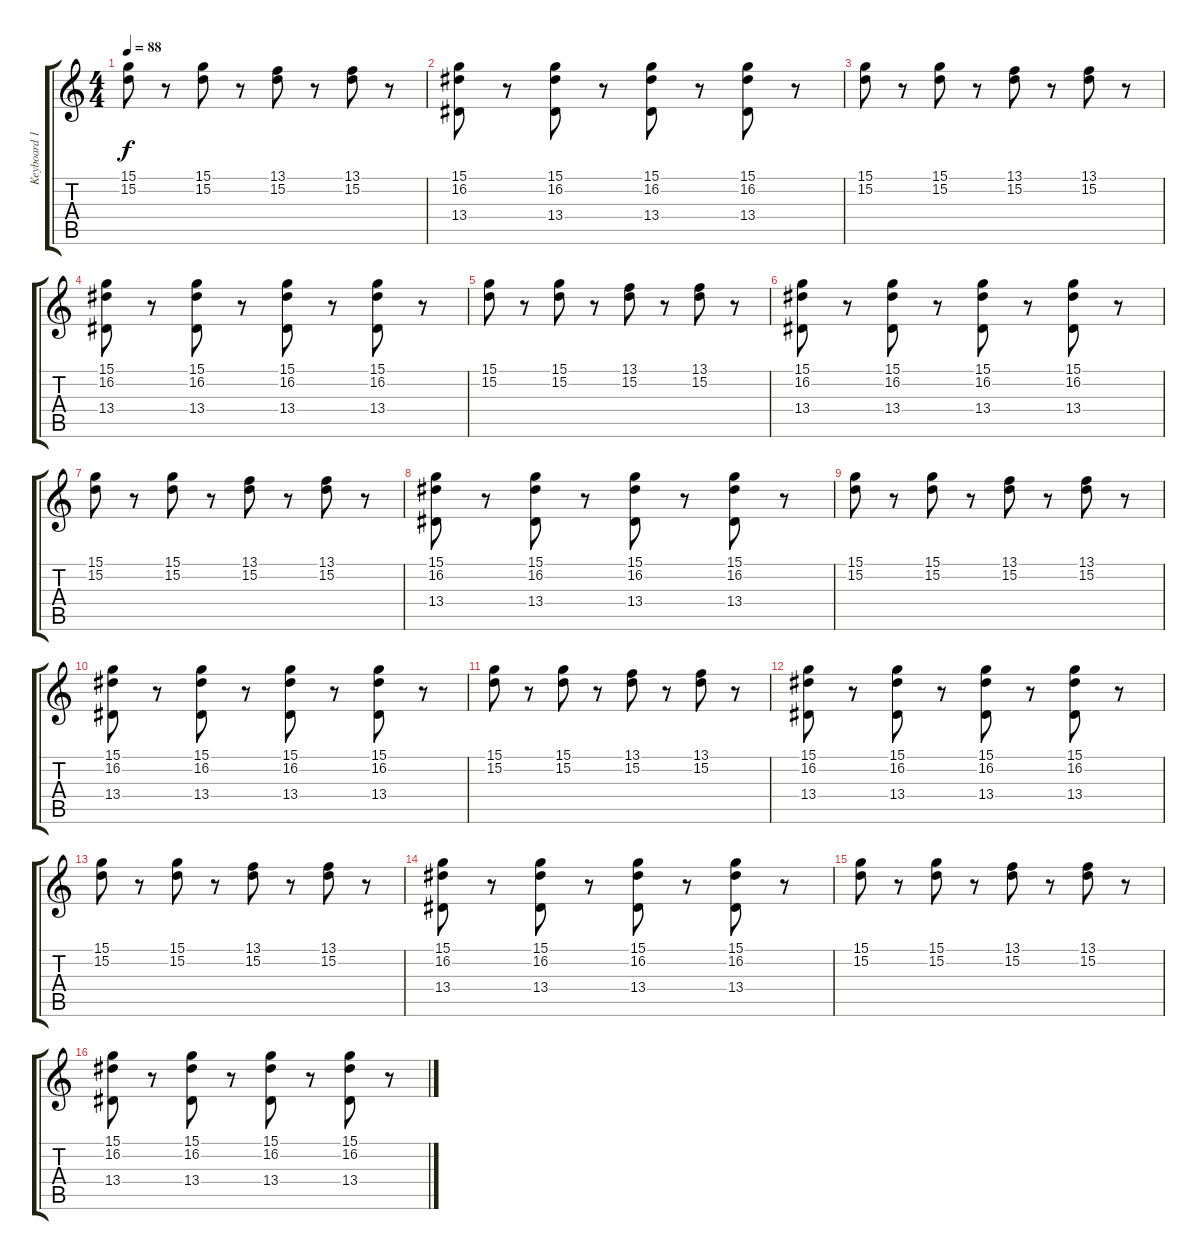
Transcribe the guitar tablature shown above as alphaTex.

\track ("Keyboard 1" "Keyboard 1") {instrument drawbarorgan}
\staff {score tabs}
\tuning (E4 B3 G3 D3 A2 E2) {hide}
\ts (4 4)
\tempo 88
\clef g2
\ks c
(15.1 15.2).8{dy f} r.8 (15.1 15.2).8 r.8 (13.1 15.2).8 r.8 (13.1 15.2).8 r.8 |
(15.1 16.2 13.4).8 r.8 (15.1 16.2 13.4).8 r.8 (15.1 16.2 13.4).8 r.8 (15.1 16.2 13.4).8 r.8 |
(15.1 15.2).8 r.8 (15.1 15.2).8 r.8 (13.1 15.2).8 r.8 (13.1 15.2).8 r.8 |
(15.1 16.2 13.4).8 r.8 (15.1 16.2 13.4).8 r.8 (15.1 16.2 13.4).8 r.8 (15.1 16.2 13.4).8 r.8 |
(15.1 15.2).8 r.8 (15.1 15.2).8 r.8 (13.1 15.2).8 r.8 (13.1 15.2).8 r.8 |
(15.1 16.2 13.4).8 r.8 (15.1 16.2 13.4).8 r.8 (15.1 16.2 13.4).8 r.8 (15.1 16.2 13.4).8 r.8 |
(15.1 15.2).8 r.8 (15.1 15.2).8 r.8 (13.1 15.2).8 r.8 (13.1 15.2).8 r.8 |
(15.1 16.2 13.4).8 r.8 (15.1 16.2 13.4).8 r.8 (15.1 16.2 13.4).8 r.8 (15.1 16.2 13.4).8 r.8 |
(15.1 15.2).8 r.8 (15.1 15.2).8 r.8 (13.1 15.2).8 r.8 (13.1 15.2).8 r.8 |
(15.1 16.2 13.4).8 r.8 (15.1 16.2 13.4).8 r.8 (15.1 16.2 13.4).8 r.8 (15.1 16.2 13.4).8 r.8 |
(15.1 15.2).8 r.8 (15.1 15.2).8 r.8 (13.1 15.2).8 r.8 (13.1 15.2).8 r.8 |
(15.1 16.2 13.4).8 r.8 (15.1 16.2 13.4).8 r.8 (15.1 16.2 13.4).8 r.8 (15.1 16.2 13.4).8 r.8 |
(15.1 15.2).8 r.8 (15.1 15.2).8 r.8 (13.1 15.2).8 r.8 (13.1 15.2).8 r.8 |
(15.1 16.2 13.4).8 r.8 (15.1 16.2 13.4).8 r.8 (15.1 16.2 13.4).8 r.8 (15.1 16.2 13.4).8 r.8 |
(15.1 15.2).8 r.8 (15.1 15.2).8 r.8 (13.1 15.2).8 r.8 (13.1 15.2).8 r.8 |
(15.1 16.2 13.4).8 r.8 (15.1 16.2 13.4).8 r.8 (15.1 16.2 13.4).8 r.8 (15.1 16.2 13.4).8 r.8
